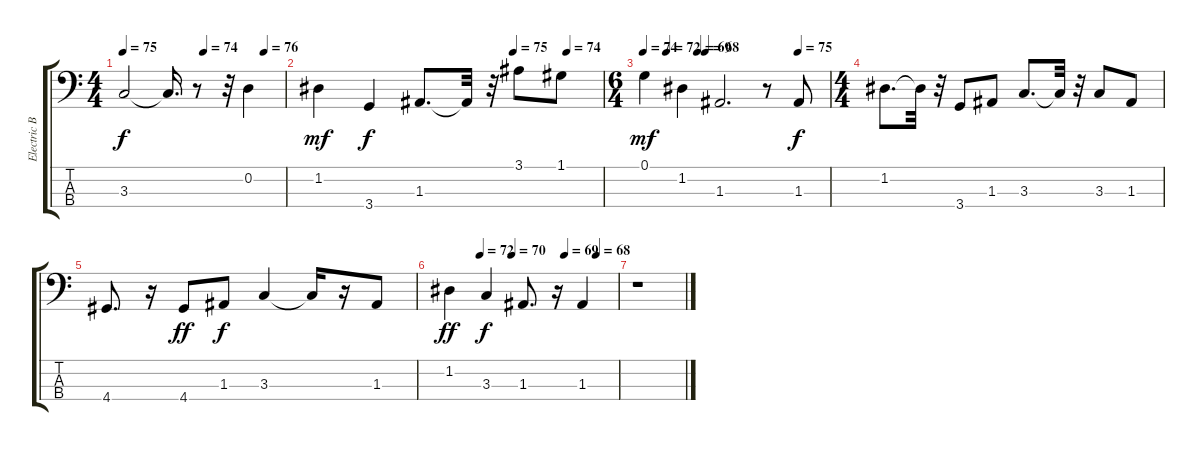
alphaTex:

\track ("Electric Bass (finger)" "Electric B") {instrument electricbassfinger}
\staff {score tabs}
\tuning (G2 D2 A1 E1) {hide}
\ts (4 4)
\tempo 75
\tempo (74 0.5)
\tempo (76 0.875)
\clef f4
\ks c
3.3.2{dy f} 3.3{t}.16{d} r.8 r.32 0.2.4 |
\tempo (75 0.6875)
\tempo (74 0.875)
1.2.4{dy mf} 3.4.4{dy f} 1.3.8{d} 1.3{t}.32 r.32 3.1.8 1.1.8 |
\ts (6 4)
\tempo 74
\tempo (72 0.125)
\tempo (69 0.2916666666666667)
\tempo (68 0.3333333333333333)
\tempo (75 0.8333333333333334)
0.1.4{dy mf} 1.2.4 1.3.2{d} r.8 1.3.8{dy f} |
\ts (4 4)
1.2.8{d} 1.2{t}.32 r.32 3.4.8 1.3.8 3.3.8{d} 3.3{t}.32 r.32 3.3.8 1.3.8 |
4.4.8{d} r.16 4.4.8{dy ff} 1.3.8{dy f} 3.3.4 3.3{t}.16 r.16 1.3.8 |
\tempo (72 0.1875)
\tempo (70 0.375)
\tempo (69 0.6875)
\tempo (68 0.875)
1.2.4{dy ff} 3.3.4{dy f} 1.3.8{d} r.16 1.3.4 |
r.1
